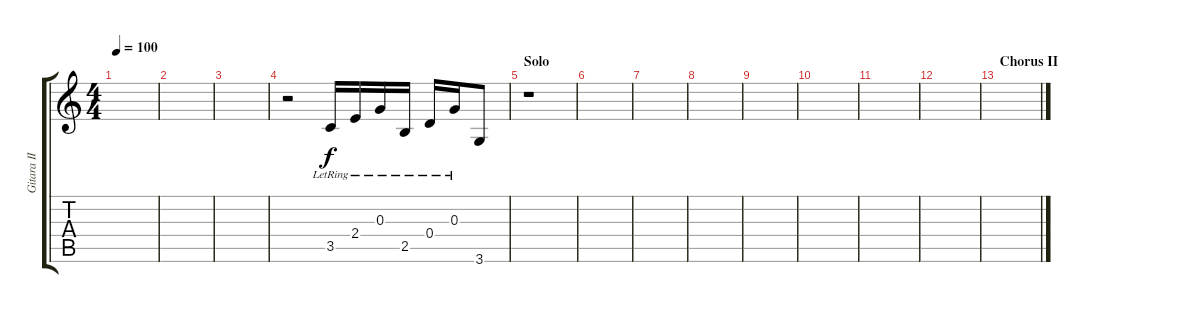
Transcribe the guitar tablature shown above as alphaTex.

\track ("Gitara II" "Gitara II") {instrument distortionguitar}
\staff {score tabs}
\tuning (E4 B3 G3 D3 A2 E2) {hide}
\ts (4 4)
\tempo 100
\clef g2
\ks c
|
|
|
r.2{instrument distortionguitar} 3.5{lr}.16 2.4{lr}.16 0.3{lr}.16 2.5{lr}.16 0.4{lr}.16 0.3{lr}.16 3.6.8 |
\section ("" "Solo")
r.1 |
|
|
|
|
|
|
|
\section ("" "Chorus II")
